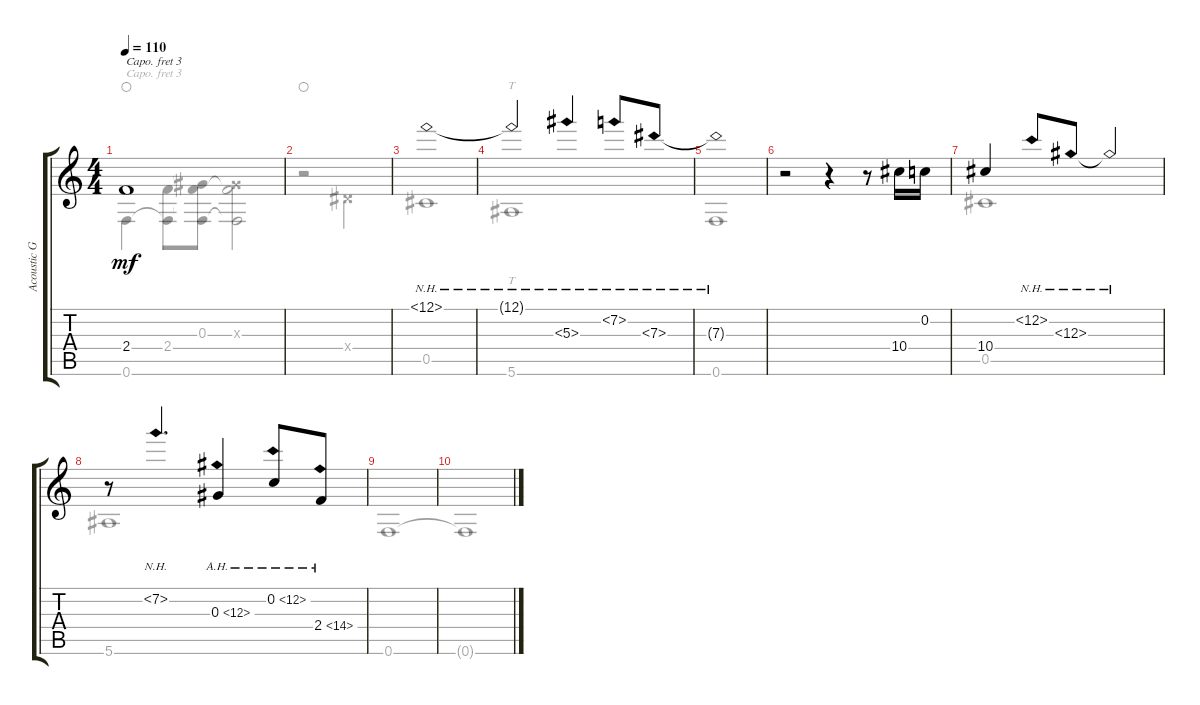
\track ("Acoustic Guitar (Steel)" "Acoustic G") {instrument acousticguitarsteel}
\staff {score tabs}
\capo 3
\tuning (D4 A3 F3 C3 Bb2 D2) {hide}
\voice
\ts (4 4)
\tempo 110
\clef g2
\ks c
2.4{t}.1{dy mf} |
|
12.1{nh}.1 |
12.1{nh t}.2 5.3{nh}.4 7.2{nh}.8 7.3{nh}.8 |
7.3{nh t}.1 |
r.2 r.4 r.8 10.4.16 0.2.16 |
10.4.4 12.2{nh}.8 12.3{nh}.8 12.3{nh t}.2 |
r.8 7.2{nh}.4{d} 0.3{ah 12}.4 0.2{ah 12}.8 2.4{ah 12}.8 |
|
\voice
\clef g2
\ottava regular
\simile none
\ks c
0.6.4{dy mf waho} (2.4 0.6{t}).8 (0.3 2.4{t} 0.6{t}).8 (0.3{x} 2.4{t} 0.6{t}).2 |
r.2{waho} 0.4{x}.2 |
0.5.1 |
5.6.1{tt} |
0.6.1 |
|
0.5.1 |
5.6.1 |
0.6.1 |
0.6{t}.1
